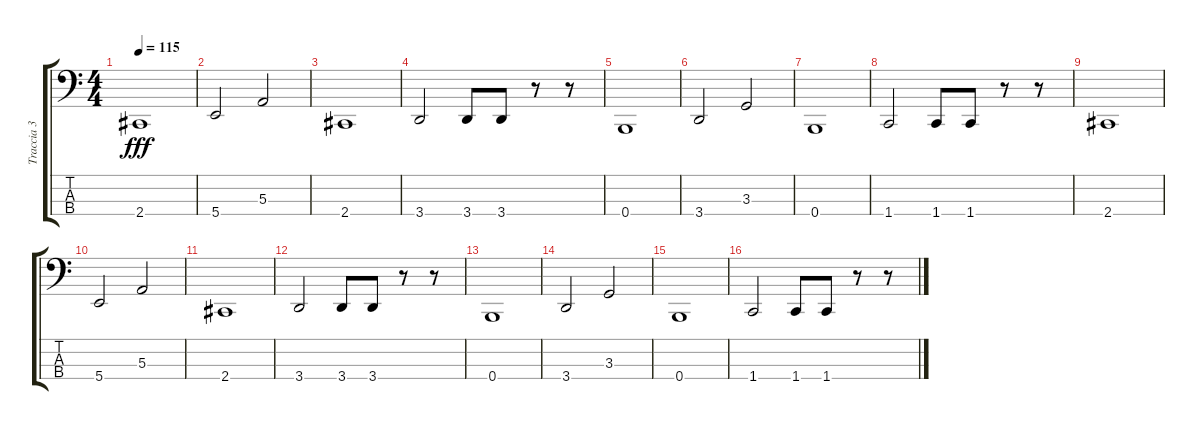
\track ("Traccia 3" "Traccia 3") {instrument electricbassfinger}
\staff {score tabs}
\tuning (D2 A1 E1 B0) {hide}
\ts (4 4)
\tempo 115
\clef f4
\ks c
2.4.1{dy fff} |
5.4.2 5.3.2 |
2.4.1 |
3.4.2 3.4.8 3.4.8 r.8 r.8 |
0.4.1 |
3.4.2 3.3.2 |
0.4.1 |
1.4.2 1.4.8 1.4.8 r.8 r.8 |
2.4.1 |
5.4.2 5.3.2 |
2.4.1 |
3.4.2 3.4.8 3.4.8 r.8 r.8 |
0.4.1 |
3.4.2 3.3.2 |
0.4.1 |
1.4.2 1.4.8 1.4.8 r.8 r.8
